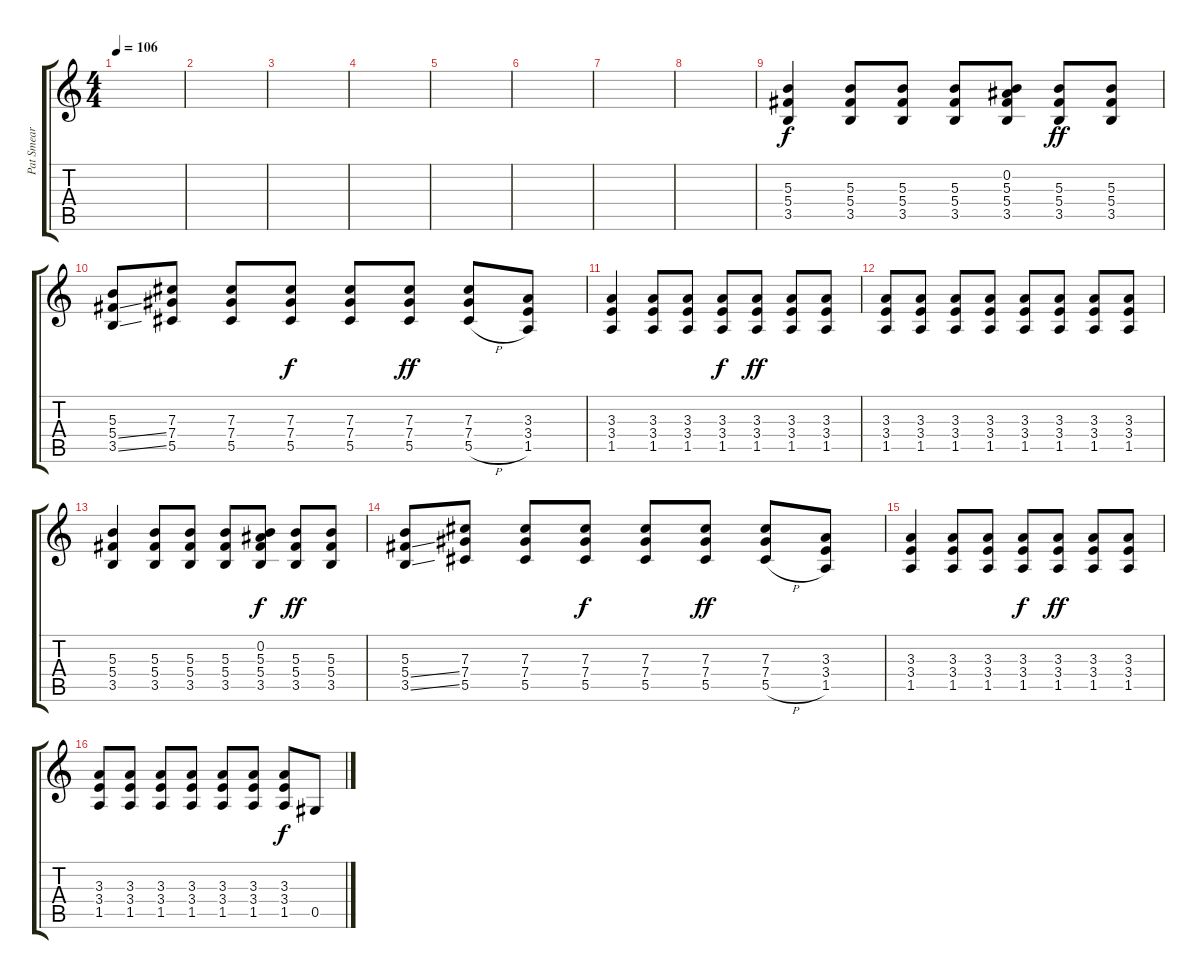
\track ("Pat Smear Friendly :)" "Pat Smear ") {instrument distortionguitar}
\staff {score tabs}
\tuning (Eb4 Bb3 Gb3 Db3 Ab2 Eb2) {hide}
\ts (4 4)
\tempo 106
\clef g2
\ks c
|
|
|
|
|
|
|
|
(5.3 5.4 3.5).4 (5.3 5.4 3.5).8 (5.3 5.4 3.5).8 (5.3 5.4 3.5).8 (0.2 5.3 5.4 3.5).8{dy f} (5.3 5.4 3.5).8{dy ff} (5.3 5.4 3.5).8 |
(5.3 5.4{ss} 3.5{ss}).8 (7.3 7.4 5.5).8 (7.3 7.4 5.5).8 (7.3 7.4 5.5).8{dy f} (7.3 7.4 5.5).8 (7.3 7.4 5.5).8{dy ff} (7.3 7.4 5.5{h}).8 (3.3 3.4 1.5).8 |
(3.3 3.4 1.5).4 (3.3 3.4 1.5).8 (3.3 3.4 1.5).8 (3.3 3.4 1.5).8{dy f} (3.3 3.4 1.5).8{dy ff} (3.3 3.4 1.5).8 (3.3 3.4 1.5).8 |
(3.3 3.4 1.5).8 (3.3 3.4 1.5).8 (3.3 3.4 1.5).8 (3.3 3.4 1.5).8 (3.3 3.4 1.5).8 (3.3 3.4 1.5).8 (3.3 3.4 1.5).8 (3.3 3.4 1.5).8 |
(5.3 5.4 3.5).4 (5.3 5.4 3.5).8 (5.3 5.4 3.5).8 (5.3 5.4 3.5).8 (0.2 5.3 5.4 3.5).8{dy f} (5.3 5.4 3.5).8{dy ff} (5.3 5.4 3.5).8 |
(5.3 5.4{ss} 3.5{ss}).8 (7.3 7.4 5.5).8 (7.3 7.4 5.5).8 (7.3 7.4 5.5).8{dy f} (7.3 7.4 5.5).8 (7.3 7.4 5.5).8{dy ff} (7.3 7.4 5.5{h}).8 (3.3 3.4 1.5).8 |
(3.3 3.4 1.5).4 (3.3 3.4 1.5).8 (3.3 3.4 1.5).8 (3.3 3.4 1.5).8{dy f} (3.3 3.4 1.5).8{dy ff} (3.3 3.4 1.5).8 (3.3 3.4 1.5).8 |
(3.3 3.4 1.5).8 (3.3 3.4 1.5).8 (3.3 3.4 1.5).8 (3.3 3.4 1.5).8 (3.3 3.4 1.5).8 (3.3 3.4 1.5).8 (3.3 3.4 1.5).8{dy f} 0.5.8
